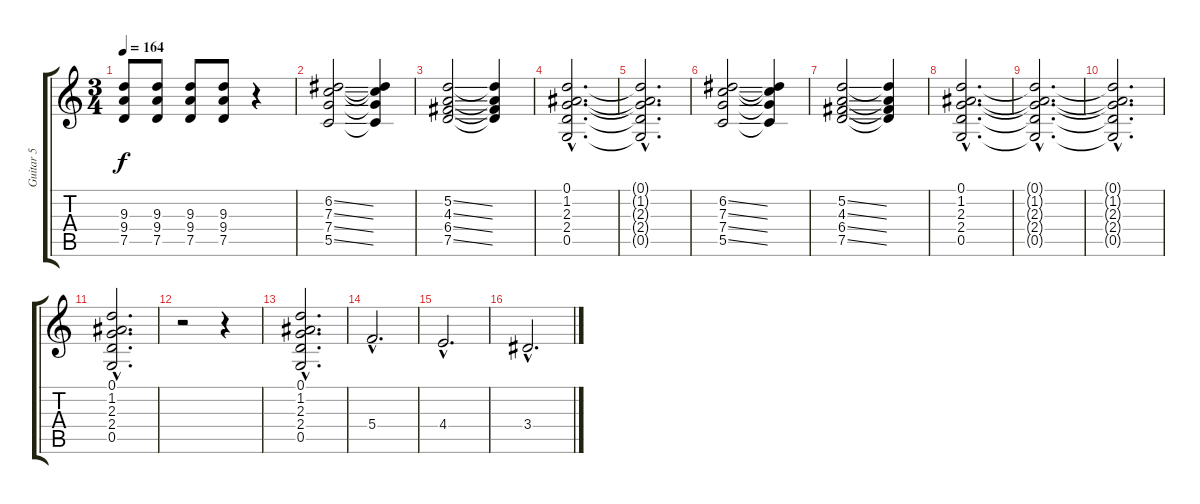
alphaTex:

\track ("Guitar 5" "Guitar 5") {instrument electricguitarclean}
\staff {score tabs}
\tuning (D4 A3 F3 C3 G2 D2) {hide}
\ts (3 4)
\tempo 164
\clef g2
\ks c
(9.3 9.4 7.5).8{dy f} (9.3 9.4 7.5).8 (9.3 9.4 7.5).8 (9.3 9.4 7.5).8 r.4 |
(6.2{ss} 7.3{ss} 7.4{ss} 5.5{ss}).2 (6.2{t} 7.3{t} 7.4{t} 5.5{t}).4 |
(5.2{ss} 4.3{ss} 6.4{ss} 7.5{ss}).2 (5.2{t} 4.3{t} 6.4{t} 7.5{t}).4 |
(0.1{hac} 1.2{hac} 2.3{hac} 2.4{hac} 0.5{hac}).2{d} |
(0.1{hac t} 1.2{hac t} 2.3{hac t} 2.4{hac t} 0.5{hac t}).2{d} |
(6.2{ss} 7.3{ss} 7.4{ss} 5.5{ss}).2 (6.2{t} 7.3{t} 7.4{t} 5.5{t}).4 |
(5.2{ss} 4.3{ss} 6.4{ss} 7.5{ss}).2 (5.2{t} 4.3{t} 6.4{t} 7.5{t}).4 |
(0.1{hac} 1.2{hac} 2.3{hac} 2.4{hac} 0.5{hac}).2{d} |
(0.1{hac t} 1.2{hac t} 2.3{hac t} 2.4{hac t} 0.5{hac t}).2{d} |
(0.1{hac t} 1.2{hac t} 2.3{hac t} 2.4{hac t} 0.5{hac t}).2{d} |
(0.1{hac} 1.2{hac} 2.3{hac} 2.4{hac} 0.5{hac}).2{d} |
r.2 r.4 |
(0.1{hac} 1.2{hac} 2.3{hac} 2.4{hac} 0.5{hac}).2{d} |
5.4{hac}.2{d} |
4.4{hac}.2{d} |
3.4{hac}.2{d}
